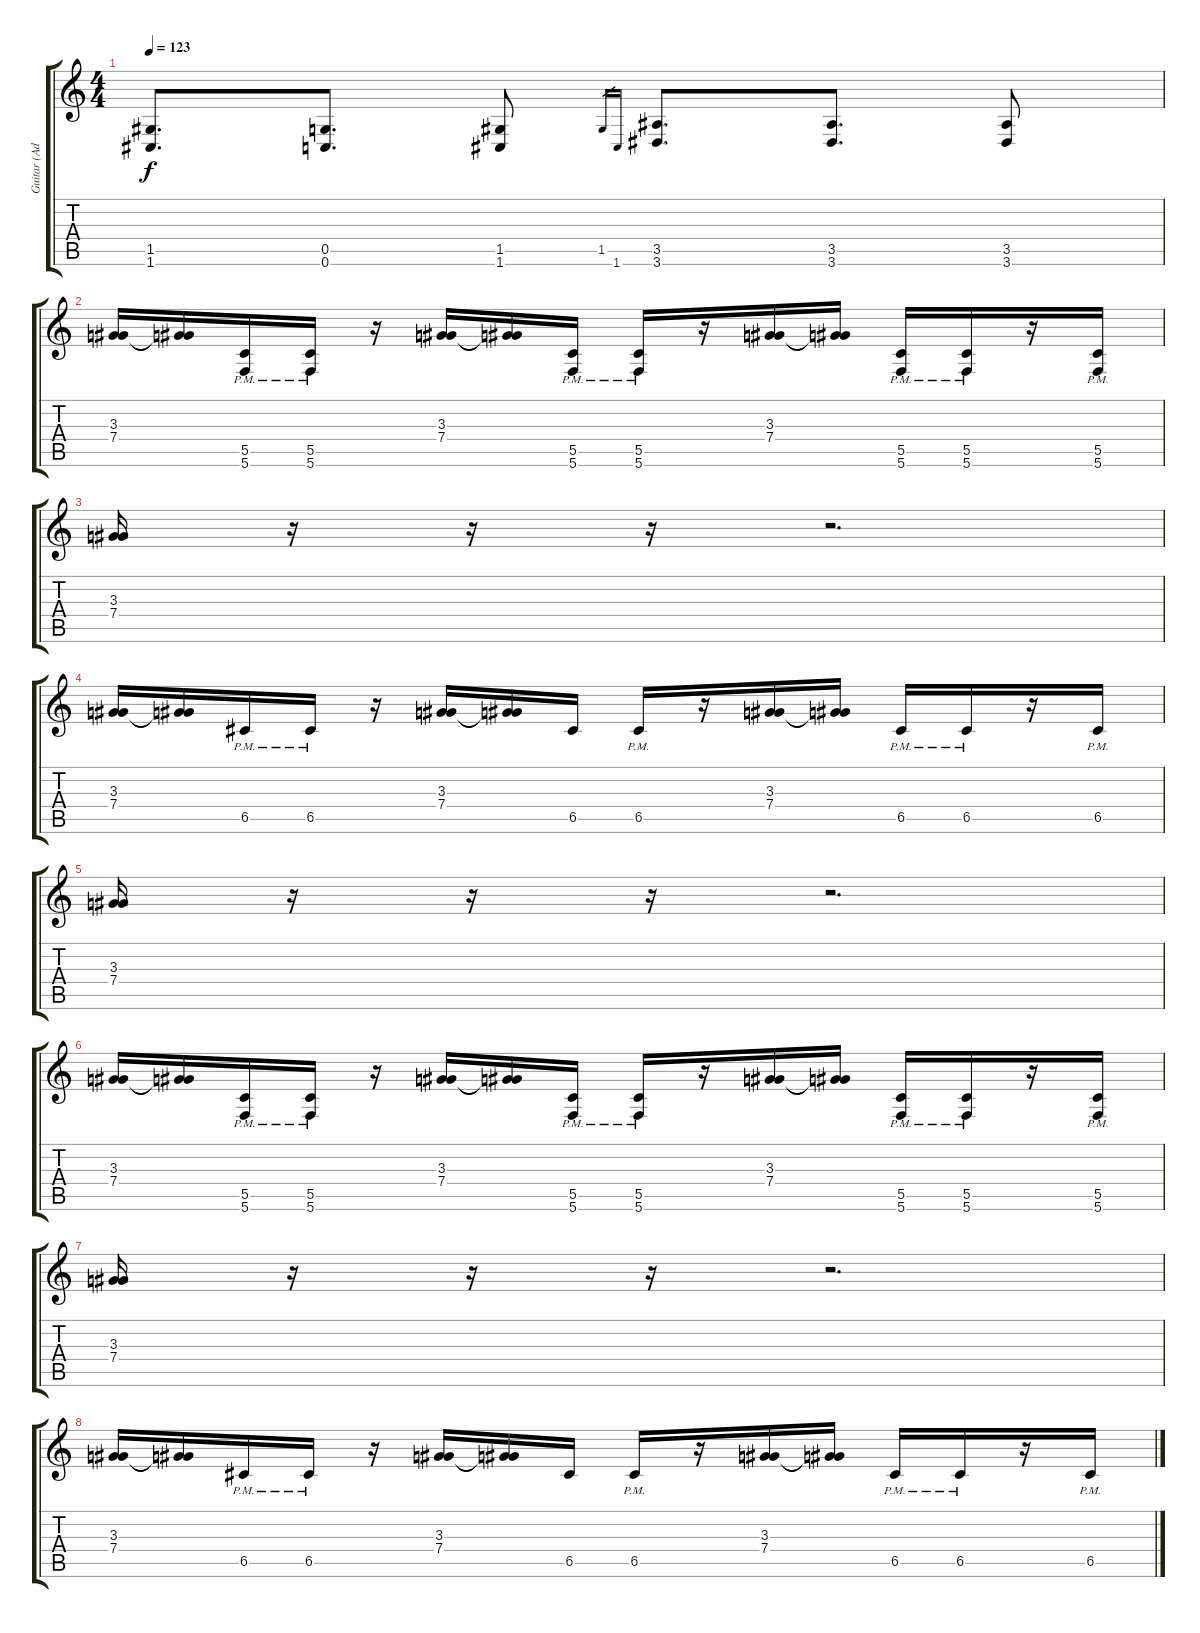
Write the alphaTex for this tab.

\track ("Guitar (Adam)" "Guitar (Ad") {instrument distortionguitar}
\staff {score tabs}
\tuning (D4 A3 F3 C3 G2 C2) {hide}
\ts (4 4)
\tempo 123
\clef g2
\ks c
(1.5 1.6).8{d dy f} (0.5 0.6).8{d} (1.5 1.6).8 1.5.16{gr} 1.6.16{gr} (3.5 3.6).8{d} (3.5 3.6).8{d} (3.5 3.6).8 |
(3.3 7.4).16 (3.3{t} 7.4{t}).16 (5.5{pm} 5.6{pm}).16 (5.5{pm} 5.6{pm}).16 r.16 (3.3 7.4).16 (3.3{t} 7.4{t}).16 (5.5{pm} 5.6{pm}).16 (5.5{pm} 5.6{pm}).16 r.16 (3.3 7.4).16 (3.3{t} 7.4{t}).16 (5.5{pm} 5.6{pm}).16 (5.5{pm} 5.6{pm}).16 r.16 (5.5{pm} 5.6{pm}).16 |
(3.3 7.4).16 r.16 r.16 r.16 r.2{d} |
(3.3 7.4).16 (3.3{t} 7.4{t}).16 6.5{pm}.16 6.5{pm}.16 r.16 (3.3 7.4).16 (3.3{t} 7.4{t}).16 6.5.16 6.5{pm}.16 r.16 (3.3 7.4).16 (3.3{t} 7.4{t}).16 6.5{pm}.16 6.5{pm}.16 r.16 6.5{pm}.16 |
(3.3 7.4).16 r.16 r.16 r.16 r.2{d} |
(3.3 7.4).16 (3.3{t} 7.4{t}).16 (5.5{pm} 5.6{pm}).16 (5.5{pm} 5.6{pm}).16 r.16 (3.3 7.4).16 (3.3{t} 7.4{t}).16 (5.5{pm} 5.6{pm}).16 (5.5{pm} 5.6{pm}).16 r.16 (3.3 7.4).16 (3.3{t} 7.4{t}).16 (5.5{pm} 5.6{pm}).16 (5.5{pm} 5.6{pm}).16 r.16 (5.5{pm} 5.6{pm}).16 |
(3.3 7.4).16 r.16 r.16 r.16 r.2{d} |
(3.3 7.4).16 (3.3{t} 7.4{t}).16 6.5{pm}.16 6.5{pm}.16 r.16 (3.3 7.4).16 (3.3{t} 7.4{t}).16 6.5.16 6.5{pm}.16 r.16 (3.3 7.4).16 (3.3{t} 7.4{t}).16 6.5{pm}.16 6.5{pm}.16 r.16 6.5{pm}.16
